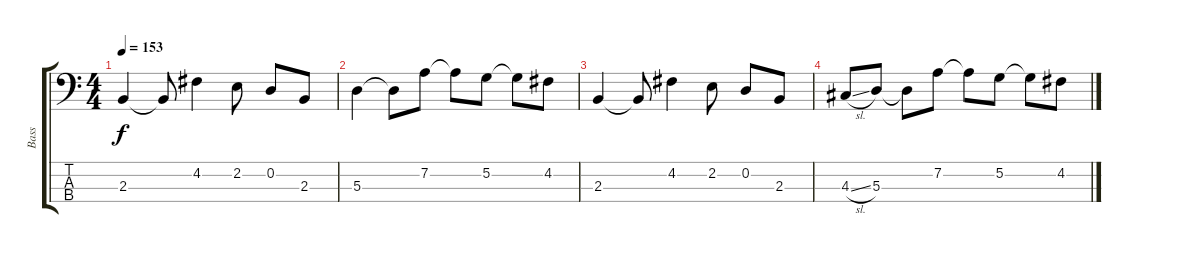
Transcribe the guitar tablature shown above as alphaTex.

\track ("Bass" "Bass") {instrument electricbasspick}
\staff {score tabs}
\tuning (G2 D2 A1 E1) {hide}
\ts (4 4)
\tempo 153
\clef f4
\ks c
2.3.4{dy f} 2.3{t}.8 4.2.4 2.2.8 0.2.8 2.3.8 |
5.3.4 5.3{t}.8 7.2.8 7.2{t}.8 5.2.8 5.2{t}.8 4.2.8 |
2.3.4 2.3{t}.8 4.2.4 2.2.8 0.2.8 2.3.8 |
4.3{sl}.8 5.3.8 5.3{t}.8 7.2.8 7.2{t}.8 5.2.8 5.2{t}.8 4.2.8
